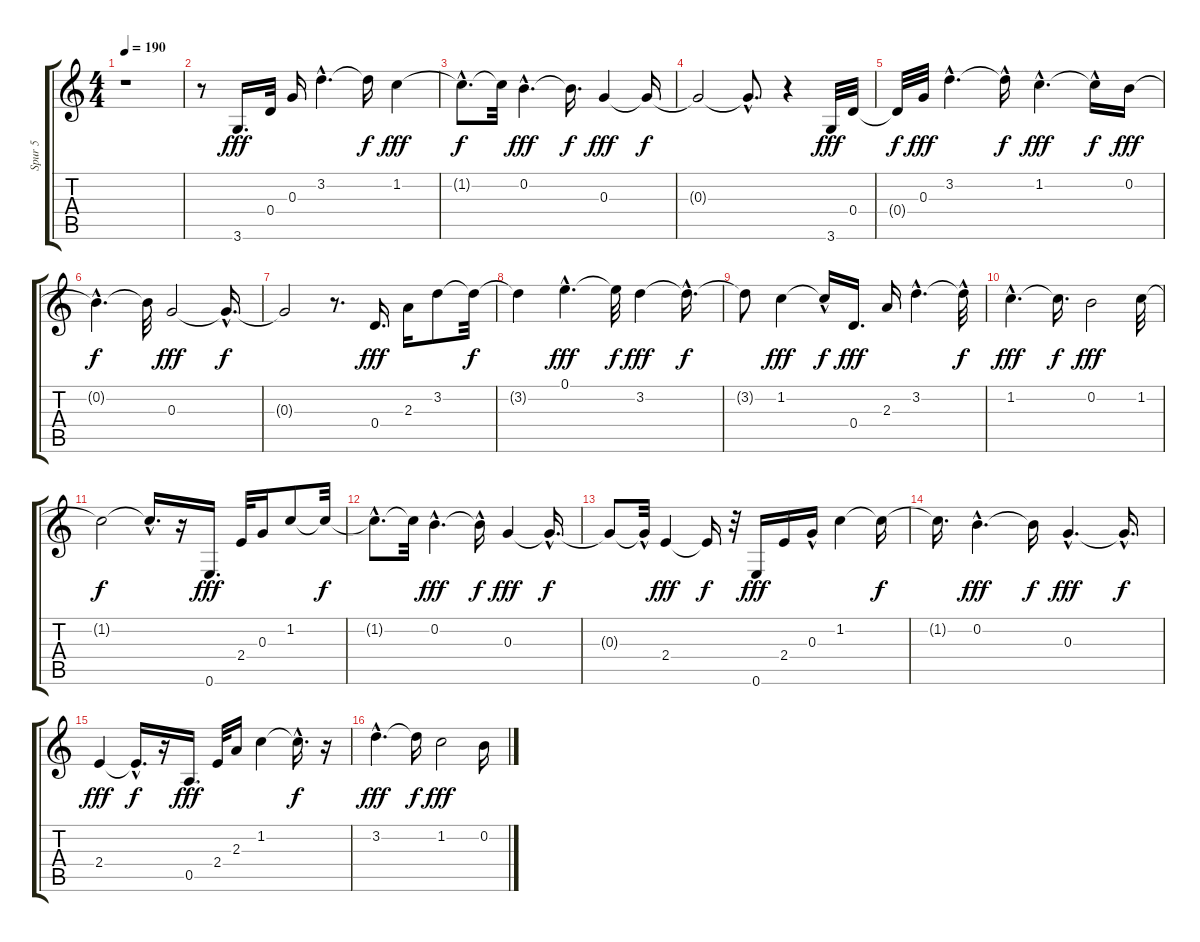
\track ("Spur 5" "Spur 5") {instrument acousticguitarsteel}
\staff {score tabs}
\tuning (E4 B3 G3 D3 A2 E2) {hide}
\ts (4 4)
\tempo 190
\clef g2
\ks c
r.1{dy fff instrument acousticguitarsteel} |
r.8 3.6.16{d} 0.4.32 0.3.16 3.2{hac}.4{d} 3.2{t}.16{dy f} 1.2.4{dy fff} |
1.2{hac t}.8{d dy f} 1.2{t}.32 0.2{hac}.4{d dy fff} 0.2{t}.16{d dy f} 0.3.4{dy fff} 0.3{t}.16{dy f} |
0.3{t}.2 0.3{hac t}.8{d} r.4 3.6.32{dy fff} 0.4.32 |
0.4{t}.32{dy f} 0.3.32{dy fff} 3.2{hac}.4{d} 3.2{hac t}.16{dy f} 1.2{hac}.4{d dy fff} 1.2{hac t}.16{dy f} 0.2.16{dy fff} |
0.2{hac t}.4{d dy f} 0.2{t}.32 0.3.2{dy fff} 0.3{hac t}.16{d dy f} |
0.3{t}.2 r.8{d} 0.4.16{d dy fff} 2.3.16 3.2.8 3.2{t}.32{dy f} |
3.2{t}.4 0.1{hac}.4{d dy fff} 0.1{t}.32{dy f} 3.2.4{dy fff} 3.2{hac t}.16{d dy f} |
3.2{t}.8 1.2.4{dy fff} 1.2{hac t}.16{dy f} 0.4.16{d dy fff} 2.3.16 3.2{hac}.4{d} 3.2{hac t}.32{dy f} |
1.2{hac}.4{d dy fff} 1.2{t}.16{d dy f} 0.2.2{dy fff} 1.2.32 |
1.2{t}.2{dy f} 1.2{hac t}.16{d} r.16 0.6.16{d dy fff} 2.4.32 0.3.16 1.2.8 1.2{t}.32{dy f} |
1.2{hac t}.8{d} 1.2{t}.32 0.2{hac}.4{d dy fff} 0.2{hac t}.16{dy f} 0.3.4{dy fff} 0.3{hac t}.16{d dy f} |
0.3{t}.8 0.3{hac t}.32 2.4.4{dy fff} 2.4{t}.16{dy f} r.32 0.6.16{dy fff} 2.4.16 0.3{hac}.16 1.2.4 1.2{t}.16{dy f} |
1.2{t}.16{d} 0.2{hac}.4{d dy fff} 0.2{t}.16{dy f} 0.3{hac}.4{d dy fff} 0.3{hac t}.16{d dy f} |
2.4.4{dy fff} 2.4{hac t}.16{d dy f} r.16 0.5.16{d dy fff} 2.4.32 2.3.16 1.2.4 1.2{hac t}.16{d dy f} r.16 |
3.2{hac}.4{d dy fff} 3.2{t}.16{dy f} 1.2.2{dy fff} 0.2.16
